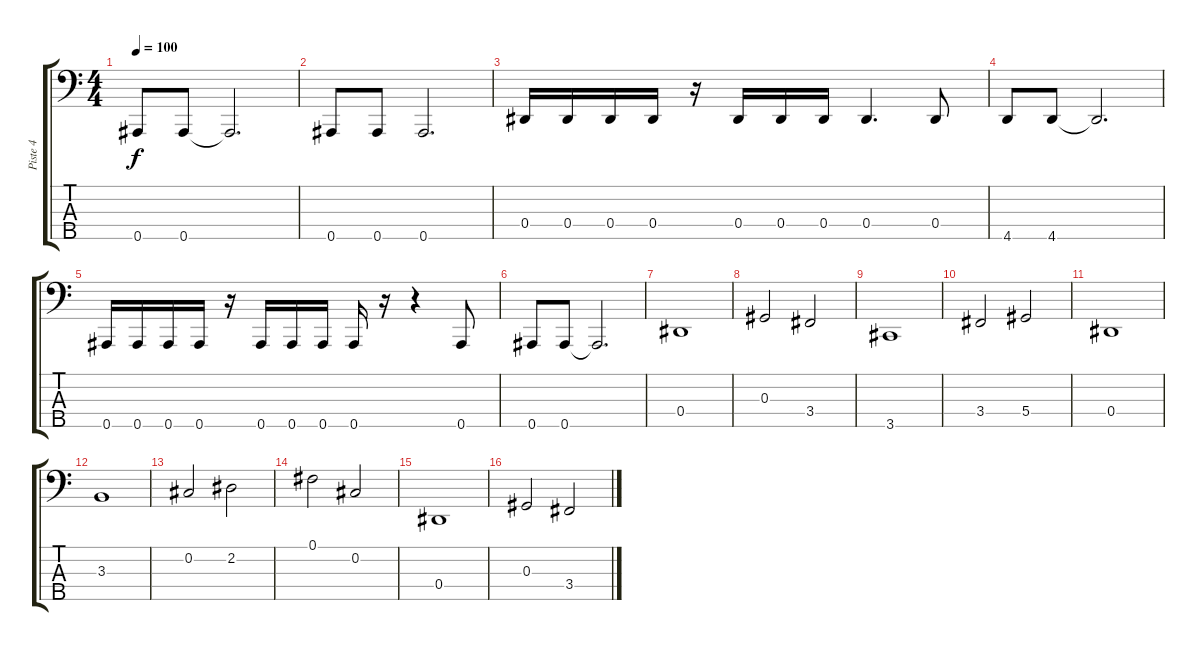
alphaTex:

\track ("Piste 4" "Piste 4") {instrument electricbassfinger}
\staff {score tabs}
\tuning (Gb2 Db2 Ab1 Eb1 Bb0) {hide}
\ts (4 4)
\tempo 100
\clef f4
\ks c
0.5.8{dy f} 0.5.8 0.5{t}.2{d} |
0.5.8 0.5.8 0.5.2{d} |
0.4.16 0.4.16 0.4.16 0.4.16 r.16 0.4.16 0.4.16 0.4.16 0.4.4{d} 0.4.8 |
4.5.8 4.5.8 4.5{t}.2{d} |
0.5.16 0.5.16 0.5.16 0.5.16 r.16 0.5.16 0.5.16 0.5.16 0.5.16 r.16 r.4 0.5.8 |
0.5.8 0.5.8 0.5{t}.2{d} |
0.4.1 |
0.3.2 3.4.2 |
3.5.1 |
3.4.2 5.4.2 |
0.4.1 |
3.3.1 |
0.2.2 2.2.2 |
0.1.2 0.2.2 |
0.4.1 |
0.3.2 3.4.2
